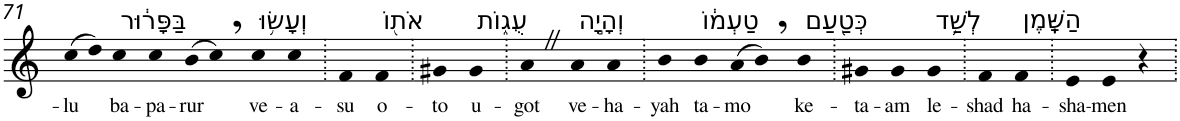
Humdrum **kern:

**kern	**text
*part1	*part1
*staff1	*staff1
*I"Piano	*
*I'Pno	*
!!LO:PB:g=z
*clefG2	*
*k[]	*
=71	=71
!	!LO:LY:b
(>8cc	-lu
8dd)	.
!LO:TX:a:t=בַּפָּר֔וּר	!
!	!LO:LY:b
4cc	ba-
!	!LO:LY:b
4cc	-pa-
!	!LO:LY:b
(>8b	-rur
8cc,)	.
!LO:TX:a:t=וְעָשׂ֥וּ	!
!	!LO:LY:b
4cc	ve-
!	!LO:LY:b
4cc	-a-
=72.	=72.
!	!LO:LY:b
4f	-su
!LO:TX:a:t=אֹת֖וֹ	!
!	!LO:LY:b
4f	o-
=73.	=73.
!	!LO:LY:b
4g#X	-to
!LO:TX:a:t=עֻג֑וֹת	!
!	!LO:LY:b
4g#	u-
=74.	=74.
!	!LO:LY:b
4aZ	-got
!LO:TX:a:t=וְהָיָ֣ה	!
!	!LO:LY:b
4a	ve-
!	!LO:LY:b
4a	-ha-
=75.	=75.
!	!LO:LY:b
4b	-yah
!LO:TX:a:t=טַעְמ֔וֹ	!
!	!LO:LY:b
4b	ta-
!	!LO:LY:b
(>8a	-mo
8b,)	.
!LO:TX:a:t=כְּטַ֖עַם	!
!	!LO:LY:b
4b	ke-
=76.	=76.
!	!LO:LY:b
4g#X	-ta-
!	!LO:LY:b
4g#	-am
!LO:TX:a:t=לְשַׁ֥ד	!
!	!LO:LY:b
4g#	le-
=77.	=77.
!	!LO:LY:b
4f	-shad
!LO:TX:a:t=הַשָּֽׁמֶן	!
!	!LO:LY:b
4f	ha-
=78.	=78.
!	!LO:LY:b
4e	-sha-
!	!LO:LY:b
4e	-men
4r	.
=.	=.
*-	*-
